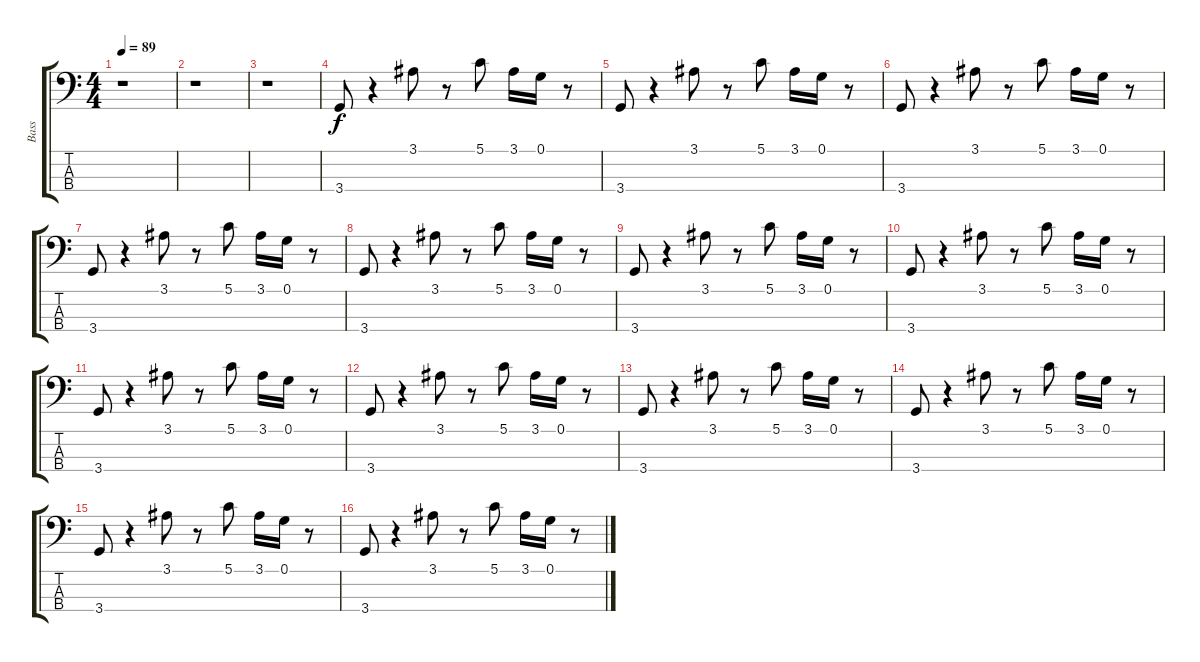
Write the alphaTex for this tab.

\track ("Bass" "Bass") {instrument electricbassfinger}
\staff {score tabs}
\tuning (G2 D2 A1 E1) {hide}
\ts (4 4)
\tempo 89
\clef f4
\ks c
r.1{dy f instrument electricbassfinger} |
r.1 |
r.1 |
3.4.8 r.4 3.1.8 r.8 5.1.8 3.1.16 0.1.16 r.8 |
3.4.8 r.4 3.1.8 r.8 5.1.8 3.1.16 0.1.16 r.8 |
3.4.8 r.4 3.1.8 r.8 5.1.8 3.1.16 0.1.16 r.8 |
3.4.8 r.4 3.1.8 r.8 5.1.8 3.1.16 0.1.16 r.8 |
3.4.8 r.4 3.1.8 r.8 5.1.8 3.1.16 0.1.16 r.8 |
3.4.8 r.4 3.1.8 r.8 5.1.8 3.1.16 0.1.16 r.8 |
3.4.8 r.4 3.1.8 r.8 5.1.8 3.1.16 0.1.16 r.8 |
3.4.8 r.4 3.1.8 r.8 5.1.8 3.1.16 0.1.16 r.8 |
3.4.8 r.4 3.1.8 r.8 5.1.8 3.1.16 0.1.16 r.8 |
3.4.8 r.4 3.1.8 r.8 5.1.8 3.1.16 0.1.16 r.8 |
3.4.8 r.4 3.1.8 r.8 5.1.8 3.1.16 0.1.16 r.8 |
3.4.8 r.4 3.1.8 r.8 5.1.8 3.1.16 0.1.16 r.8 |
3.4.8 r.4 3.1.8 r.8 5.1.8 3.1.16 0.1.16 r.8
